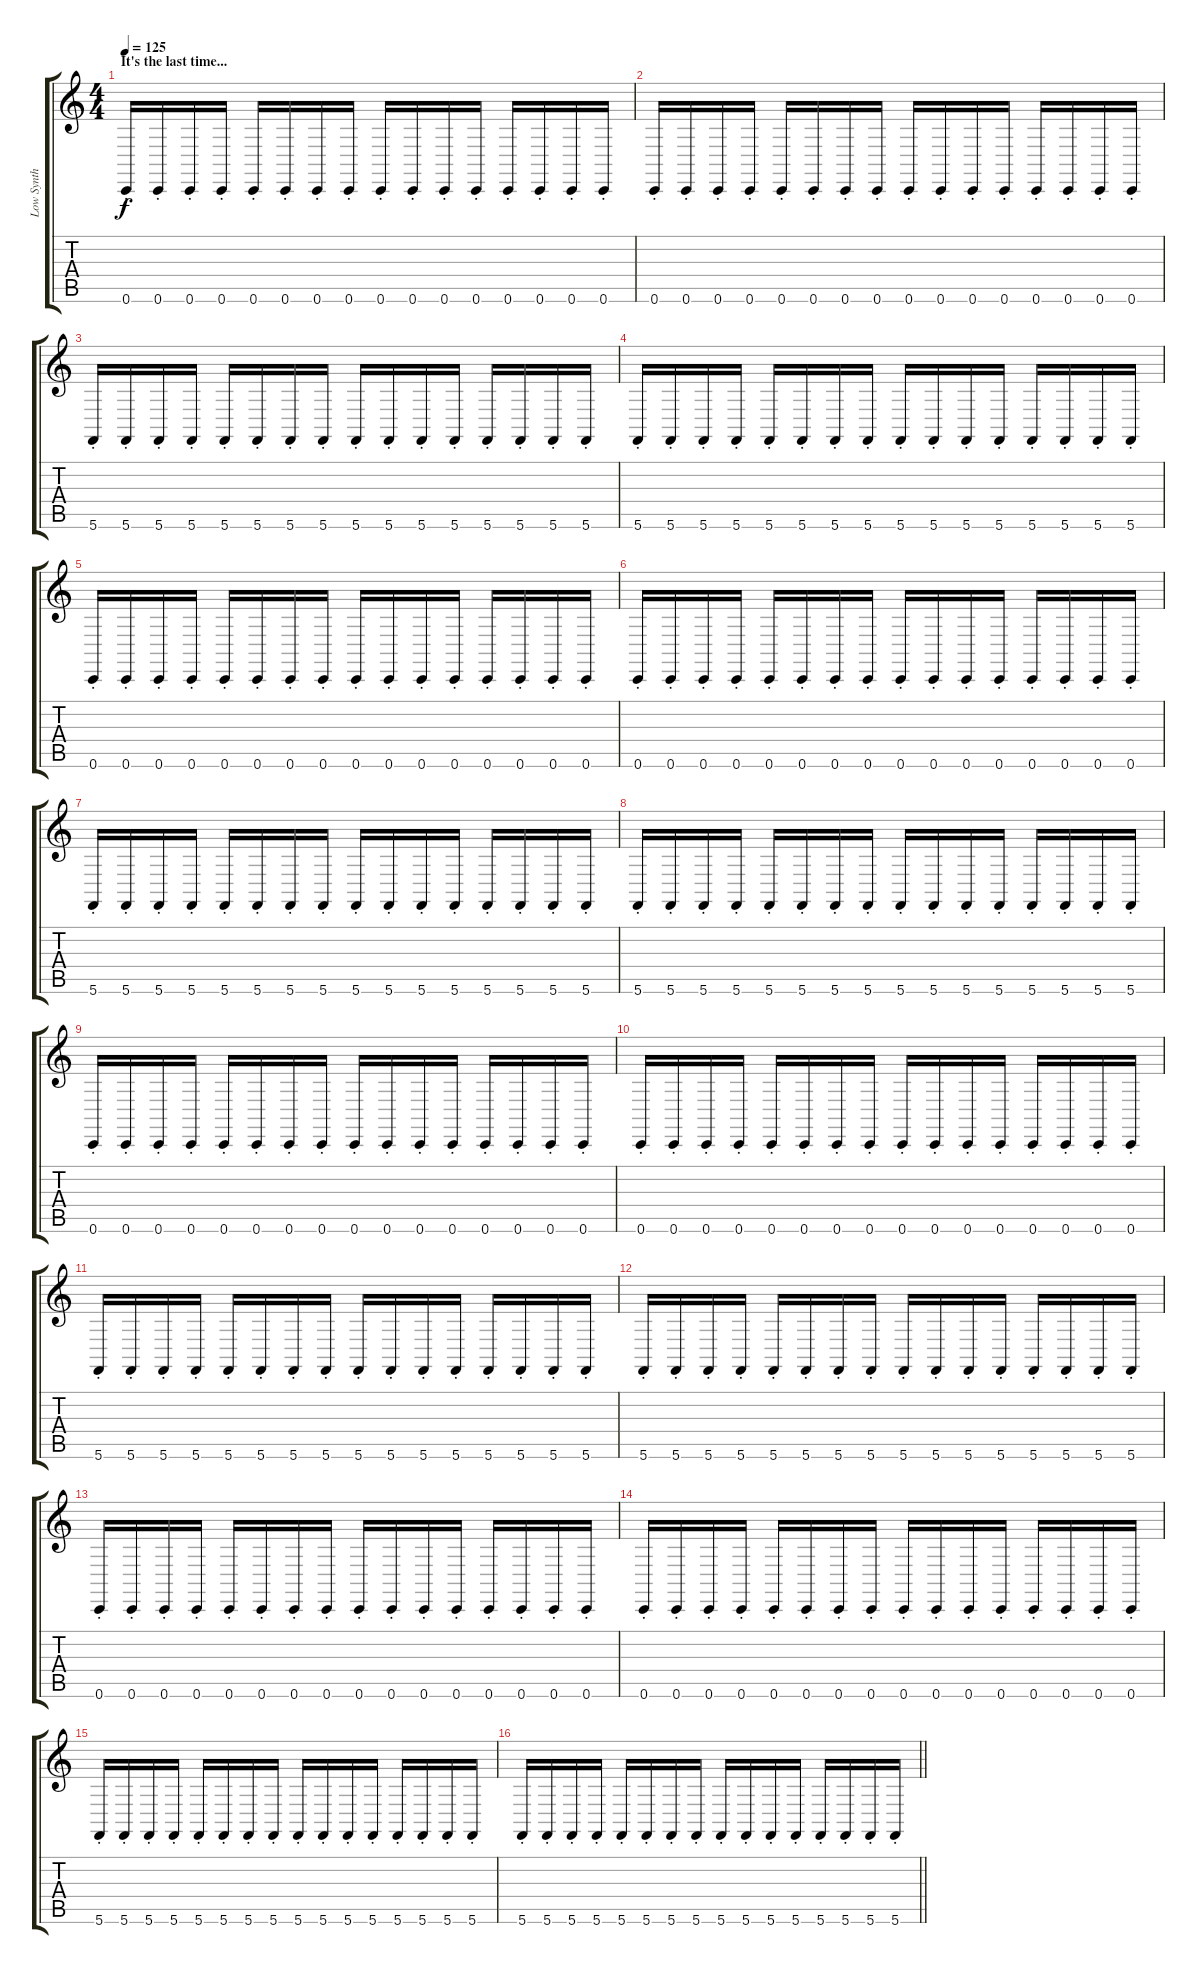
\track ("Low Synth (Gillian Gilbert)" "Low Synth ") {instrument lead8bassandlead}
\staff {score tabs}
\tuning (D4 A3 F3 C3 G2 C2) {hide}
\ts (4 4)
\section ("" "It's the last time...")
\tempo 125
\clef g2
\ks c
0.6{st}.16{dy f} 0.6{st}.16 0.6{st}.16 0.6{st}.16 0.6{st}.16 0.6{st}.16 0.6{st}.16 0.6{st}.16 0.6{st}.16 0.6{st}.16 0.6{st}.16 0.6{st}.16 0.6{st}.16 0.6{st}.16 0.6{st}.16 0.6{st}.16 |
0.6{st}.16 0.6{st}.16 0.6{st}.16 0.6{st}.16 0.6{st}.16 0.6{st}.16 0.6{st}.16 0.6{st}.16 0.6{st}.16 0.6{st}.16 0.6{st}.16 0.6{st}.16 0.6{st}.16 0.6{st}.16 0.6{st}.16 0.6{st}.16 |
5.6{st}.16 5.6{st}.16 5.6{st}.16 5.6{st}.16 5.6{st}.16 5.6{st}.16 5.6{st}.16 5.6{st}.16 5.6{st}.16 5.6{st}.16 5.6{st}.16 5.6{st}.16 5.6{st}.16 5.6{st}.16 5.6{st}.16 5.6{st}.16 |
5.6{st}.16 5.6{st}.16 5.6{st}.16 5.6{st}.16 5.6{st}.16 5.6{st}.16 5.6{st}.16 5.6{st}.16 5.6{st}.16 5.6{st}.16 5.6{st}.16 5.6{st}.16 5.6{st}.16 5.6{st}.16 5.6{st}.16 5.6{st}.16 |
0.6{st}.16 0.6{st}.16 0.6{st}.16 0.6{st}.16 0.6{st}.16 0.6{st}.16 0.6{st}.16 0.6{st}.16 0.6{st}.16 0.6{st}.16 0.6{st}.16 0.6{st}.16 0.6{st}.16 0.6{st}.16 0.6{st}.16 0.6{st}.16 |
0.6{st}.16 0.6{st}.16 0.6{st}.16 0.6{st}.16 0.6{st}.16 0.6{st}.16 0.6{st}.16 0.6{st}.16 0.6{st}.16 0.6{st}.16 0.6{st}.16 0.6{st}.16 0.6{st}.16 0.6{st}.16 0.6{st}.16 0.6{st}.16 |
5.6{st}.16 5.6{st}.16 5.6{st}.16 5.6{st}.16 5.6{st}.16 5.6{st}.16 5.6{st}.16 5.6{st}.16 5.6{st}.16 5.6{st}.16 5.6{st}.16 5.6{st}.16 5.6{st}.16 5.6{st}.16 5.6{st}.16 5.6{st}.16 |
5.6{st}.16 5.6{st}.16 5.6{st}.16 5.6{st}.16 5.6{st}.16 5.6{st}.16 5.6{st}.16 5.6{st}.16 5.6{st}.16 5.6{st}.16 5.6{st}.16 5.6{st}.16 5.6{st}.16 5.6{st}.16 5.6{st}.16 5.6{st}.16 |
0.6{st}.16 0.6{st}.16 0.6{st}.16 0.6{st}.16 0.6{st}.16 0.6{st}.16 0.6{st}.16 0.6{st}.16 0.6{st}.16 0.6{st}.16 0.6{st}.16 0.6{st}.16 0.6{st}.16 0.6{st}.16 0.6{st}.16 0.6{st}.16 |
0.6{st}.16 0.6{st}.16 0.6{st}.16 0.6{st}.16 0.6{st}.16 0.6{st}.16 0.6{st}.16 0.6{st}.16 0.6{st}.16 0.6{st}.16 0.6{st}.16 0.6{st}.16 0.6{st}.16 0.6{st}.16 0.6{st}.16 0.6{st}.16 |
5.6{st}.16 5.6{st}.16 5.6{st}.16 5.6{st}.16 5.6{st}.16 5.6{st}.16 5.6{st}.16 5.6{st}.16 5.6{st}.16 5.6{st}.16 5.6{st}.16 5.6{st}.16 5.6{st}.16 5.6{st}.16 5.6{st}.16 5.6{st}.16 |
5.6{st}.16 5.6{st}.16 5.6{st}.16 5.6{st}.16 5.6{st}.16 5.6{st}.16 5.6{st}.16 5.6{st}.16 5.6{st}.16 5.6{st}.16 5.6{st}.16 5.6{st}.16 5.6{st}.16 5.6{st}.16 5.6{st}.16 5.6{st}.16 |
0.6{st}.16 0.6{st}.16 0.6{st}.16 0.6{st}.16 0.6{st}.16 0.6{st}.16 0.6{st}.16 0.6{st}.16 0.6{st}.16 0.6{st}.16 0.6{st}.16 0.6{st}.16 0.6{st}.16 0.6{st}.16 0.6{st}.16 0.6{st}.16 |
0.6{st}.16 0.6{st}.16 0.6{st}.16 0.6{st}.16 0.6{st}.16 0.6{st}.16 0.6{st}.16 0.6{st}.16 0.6{st}.16 0.6{st}.16 0.6{st}.16 0.6{st}.16 0.6{st}.16 0.6{st}.16 0.6{st}.16 0.6{st}.16 |
5.6{st}.16 5.6{st}.16 5.6{st}.16 5.6{st}.16 5.6{st}.16 5.6{st}.16 5.6{st}.16 5.6{st}.16 5.6{st}.16 5.6{st}.16 5.6{st}.16 5.6{st}.16 5.6{st}.16 5.6{st}.16 5.6{st}.16 5.6{st}.16 |
\barLineRight lightlight
5.6{st}.16 5.6{st}.16 5.6{st}.16 5.6{st}.16 5.6{st}.16 5.6{st}.16 5.6{st}.16 5.6{st}.16 5.6{st}.16 5.6{st}.16 5.6{st}.16 5.6{st}.16 5.6{st}.16 5.6{st}.16 5.6{st}.16 5.6{st}.16
